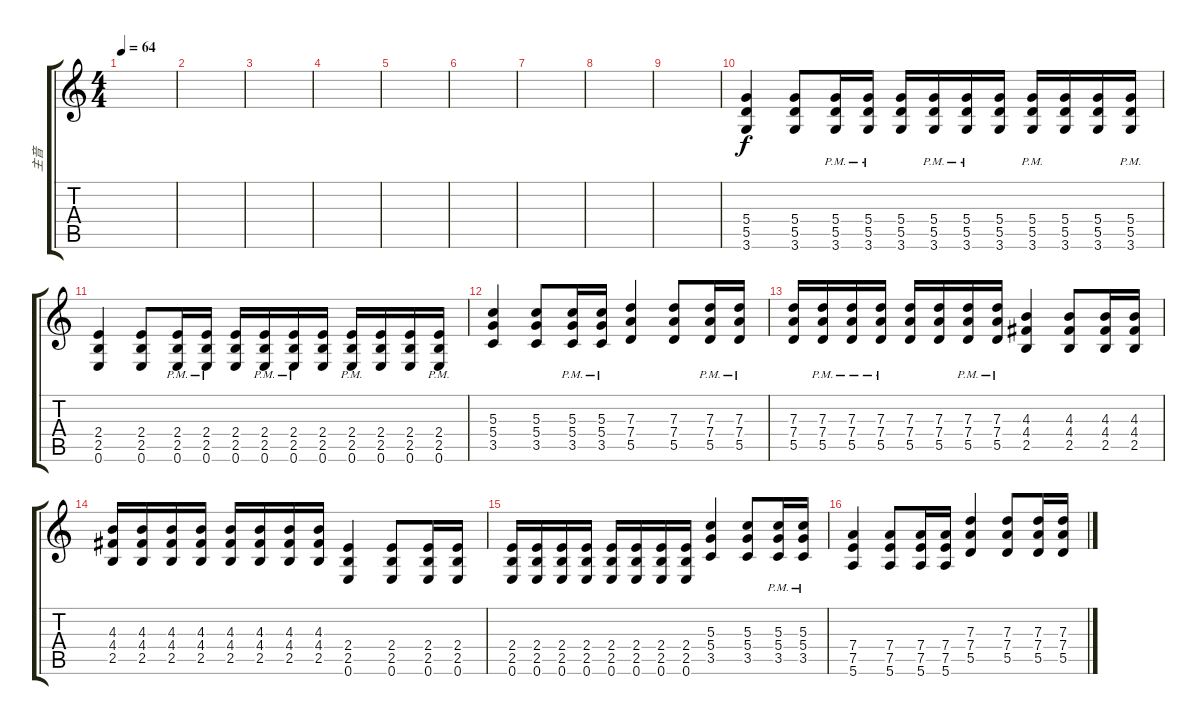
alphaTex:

\track ("主音" "主音") {instrument distortionguitar}
\staff {score tabs}
\tuning (E4 B3 G3 D3 A2 E2) {hide}
\ts (4 4)
\tempo 64
\clef g2
\ks c
|
|
|
|
|
|
|
|
|
(5.4 5.5 3.6).4 (5.4 5.5 3.6).8 (5.4{pm} 5.5{pm} 3.6{pm}).16 (5.4{pm} 5.5{pm} 3.6{pm}).16 (5.4 5.5 3.6).16 (5.4{pm} 5.5{pm} 3.6{pm}).16 (5.4{pm} 5.5{pm} 3.6{pm}).16 (5.4 5.5 3.6).16 (5.4 5.5{pm} 3.6).16 (5.4 5.5 3.6).16 (5.4 5.5 3.6).16 (5.4 5.5{pm} 3.6).16 |
(2.4 2.5 0.6).4 (2.4 2.5 0.6).8 (2.4{pm} 2.5{pm} 0.6{pm}).16 (2.4{pm} 2.5{pm} 0.6{pm}).16 (2.4 2.5 0.6).16 (2.4{pm} 2.5{pm} 0.6{pm}).16 (2.4{pm} 2.5{pm} 0.6{pm}).16 (2.4 2.5 0.6).16 (2.4{pm} 2.5 0.6).16 (2.4 2.5 0.6).16 (2.4 2.5 0.6).16 (2.4 2.5 0.6{pm}).16 |
(5.3 5.4 3.5).4 (5.3 5.4 3.5).8 (5.3{pm} 5.4{pm} 3.5{pm}).16 (5.3{pm} 5.4{pm} 3.5{pm}).16 (7.3 7.4 5.5).4 (7.3 7.4 5.5).8 (7.3{pm} 7.4{pm} 5.5{pm}).16 (7.3{pm} 7.4{pm} 5.5{pm}).16 |
(7.3 7.4 5.5).16 (7.3{pm} 7.4{pm} 5.5{pm}).16 (7.3{pm} 7.4{pm} 5.5{pm}).16 (7.3{pm} 7.4 5.5{pm}).16 (7.3 7.4 5.5).16 (7.3 7.4 5.5).16 (7.3{pm} 7.4{pm} 5.5{pm}).16 (7.3{pm} 7.4{pm} 5.5{pm}).16 (4.3 4.4 2.5).4 (4.3 4.4 2.5).8 (4.3 4.4 2.5).16 (4.3 4.4 2.5).16 |
(4.3 4.4 2.5).16 (4.3 4.4 2.5).16 (4.3 4.4 2.5).16 (4.3 4.4 2.5).16 (4.3 4.4 2.5).16 (4.3 4.4 2.5).16 (4.3 4.4 2.5).16 (4.3 4.4 2.5).16 (2.4 2.5 0.6).4 (2.4 2.5 0.6).8 (2.4 2.5 0.6).16 (2.4 2.5 0.6).16 |
(2.4 2.5 0.6).16 (2.4 2.5 0.6).16 (2.4 2.5 0.6).16 (2.4 2.5 0.6).16 (2.4 2.5 0.6).16 (2.4 2.5 0.6).16 (2.4 2.5 0.6).16 (2.4 2.5 0.6).16 (5.3 5.4 3.5).4 (5.3 5.4 3.5).8 (5.3{pm} 5.4{pm} 3.5{pm}).16 (5.3{pm} 5.4{pm} 3.5{pm}).16 |
(7.4 7.5 5.6).4 (7.4 7.5 5.6).8 (7.4 7.5 5.6).16 (7.4 7.5 5.6).16 (7.3 7.4 5.5).4 (7.3 7.4 5.5).8 (7.3 7.4 5.5).16 (7.3 7.4 5.5).16
